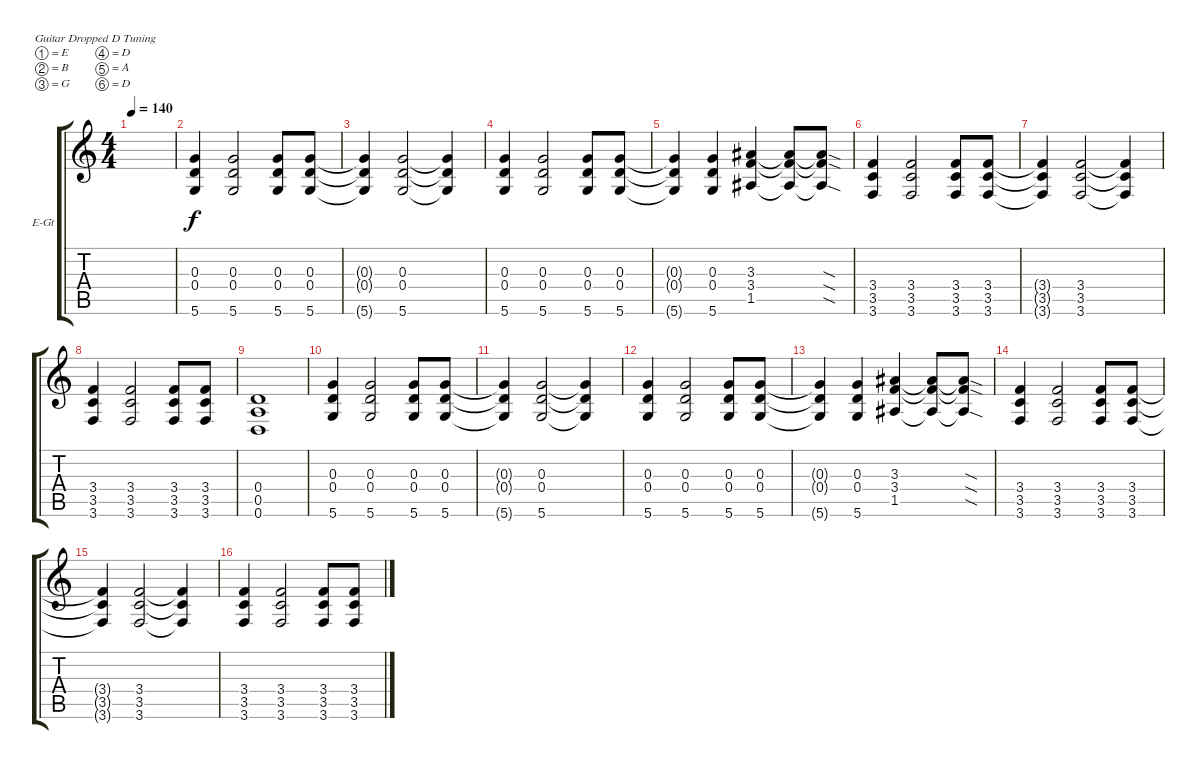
\defaultSystemsLayout 4
\bracketExtendMode groupsimilarinstruments
\firstSystemTrackNameOrientation horizontal
\otherSystemsTrackNameOrientation horizontal
\track ("Electric Guitar" "E-Gt") {instrument distortionguitar}
\staff {score tabs}
\tuning (E4 B3 G3 D3 A2 D2)
\ts (4 4)
\tempo 140
\clef g2
\ks c
|
\scale
0.333333 (0.3 0.4 5.6).4 (0.3 0.4 5.6).2 (0.3 0.4 5.6).8 (0.3 0.4 5.6).8 |
\scale
0.333333 (0.3{t} 0.4{t} 5.6{t}).4 (0.3 0.4 5.6).2 (0.3{t} 0.4{t} 5.6{t}).4 |
\scale
0.333333 (0.3 0.4 5.6).4 (0.3 0.4 5.6).2 (0.3 0.4 5.6).8 (0.3 0.4 5.6).8 |
\scale
0.333333 (0.3{t} 0.4{t} 5.6{t}).4 (0.3 0.4 5.6).4 (3.3 3.4 1.5).4 (3.3{t} 3.4{t} 1.5{t}).8 (3.3{sod t} 3.4{sod t} 1.5{sod t}).8 |
\scale
0.333333 (3.4 3.5 3.6).4 (3.4 3.5 3.6).2 (3.4 3.5 3.6).8 (3.4 3.5 3.6).8 |
\scale
0.333333 (3.4{t} 3.5{t} 3.6{t}).4 (3.4 3.5 3.6).2 (3.4{t} 3.5{t} 3.6{t}).4 |
\scale
0.333333 (3.4 3.5 3.6).4 (3.4 3.5 3.6).2 (3.4 3.5 3.6).8 (3.4 3.5 3.6).8 |
\scale
0.333333 (0.4 0.5 0.6).1 |
\scale
0.333333 (0.3 0.4 5.6).4 (0.3 0.4 5.6).2 (0.3 0.4 5.6).8 (0.3 0.4 5.6).8 |
\scale
0.333333 (0.3{t} 0.4{t} 5.6{t}).4 (0.3 0.4 5.6).2 (0.3{t} 0.4{t} 5.6{t}).4 |
\scale
0.333333 (0.3 0.4 5.6).4 (0.3 0.4 5.6).2 (0.3 0.4 5.6).8 (0.3 0.4 5.6).8 |
\scale
0.333333 (0.3{t} 0.4{t} 5.6{t}).4 (0.3 0.4 5.6).4 (3.3 3.4 1.5).4 (3.3{t} 3.4{t} 1.5{t}).8 (3.3{sod t} 3.4{sod t} 1.5{sod t}).8 |
\scale
0.333333 (3.4 3.5 3.6).4 (3.4 3.5 3.6).2 (3.4 3.5 3.6).8 (3.4 3.5 3.6).8 |
\scale
0.333333 (3.4{t} 3.5{t} 3.6{t}).4 (3.4 3.5 3.6).2 (3.4{t} 3.5{t} 3.6{t}).4 |
\scale
0.333333 (3.4 3.5 3.6).4 (3.4 3.5 3.6).2 (3.4 3.5 3.6).8 (3.4 3.5 3.6).8
